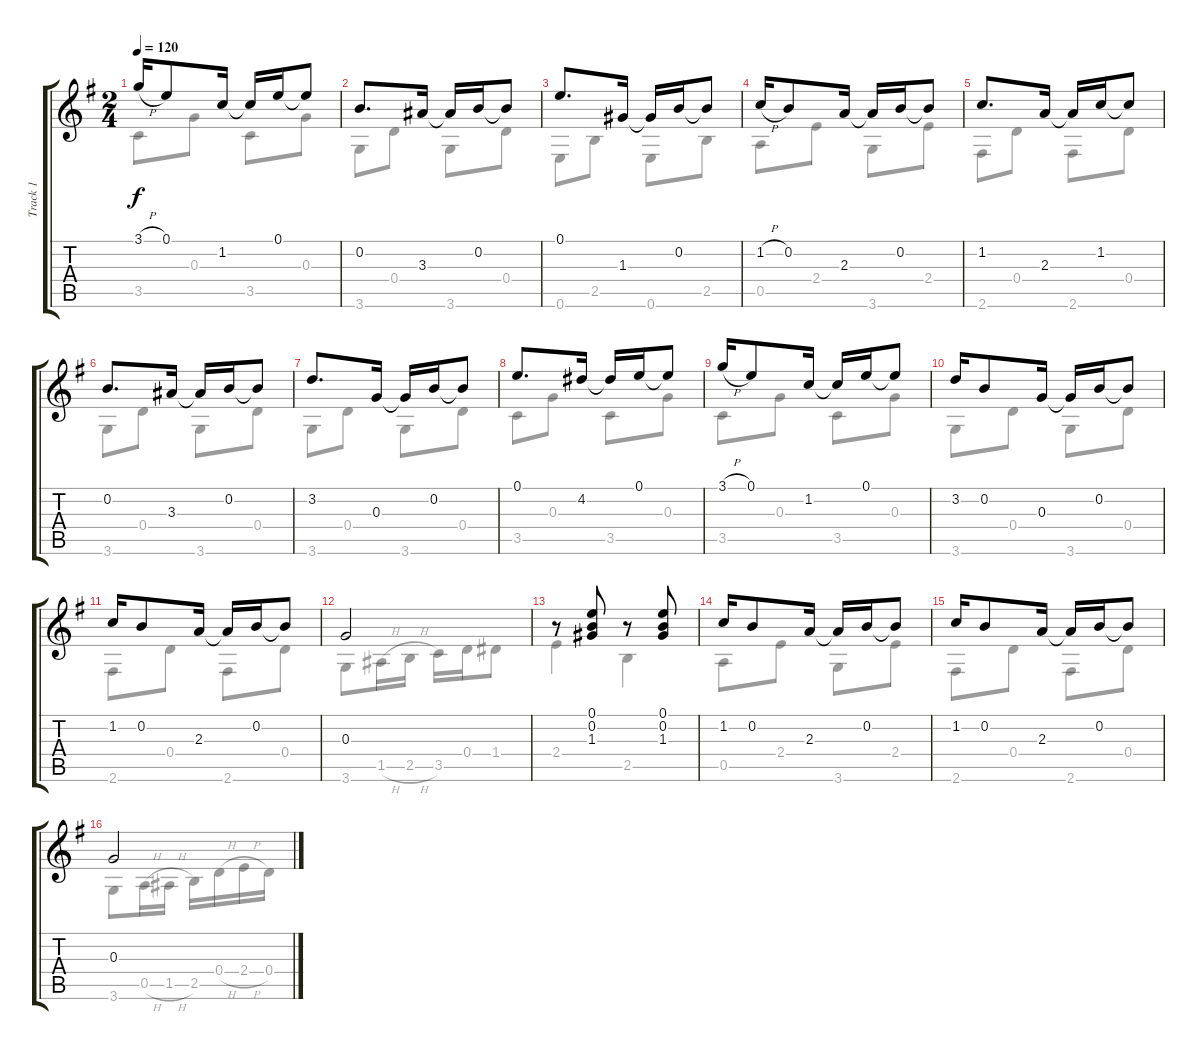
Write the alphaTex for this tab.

\track ("Track 1" "Track 1") {instrument acousticguitarsteel}
\staff {score tabs}
\tuning (E4 B3 G3 D3 A2 E2) {hide}
\voice
\ts (2 4)
\tempo 120
\clef g2
\ks g
3.1{h}.16{dy f} 0.1.8 1.2.16 1.2{t}.16 0.1.16 0.1{t}.8 |
0.2.8{d} 3.3.16 3.3{t}.16 0.2.16 0.2{t}.8 |
0.1.8{d} 1.3.16 1.3{t}.16 0.2.16 0.2{t}.8 |
1.2{h}.16 0.2.8 2.3.16 2.3{t}.16 0.2.16 0.2{t}.8 |
1.2.8{d} 2.3.16 2.3{t}.16 1.2.16 1.2{t}.8 |
0.2.8{d} 3.3.16 3.3{t}.16 0.2.16 0.2{t}.8 |
3.2.8{d} 0.3.16 0.3{t}.16 0.2.16 0.2{t}.8 |
0.1.8{d} 4.2.16 4.2{t}.16 0.1.16 0.1{t}.8 |
3.1{h}.16 0.1.8 1.2.16 1.2{t}.16 0.1.16 0.1{t}.8 |
3.2.16 0.2.8 0.3.16 0.3{t}.16 0.2.16 0.2{t}.8 |
1.2.16 0.2.8 2.3.16 2.3{t}.16 0.2.16 0.2{t}.8 |
0.3.2 |
r.8 (0.1 0.2 1.3).8 r.8 (0.1 0.2 1.3).8 |
1.2.16 0.2.8 2.3.16 2.3{t}.16 0.2.16 0.2{t}.8 |
1.2.16 0.2.8 2.3.16 2.3{t}.16 0.2.16 0.2{t}.8 |
0.3.2
\voice
\clef g2
\ottava regular
\simile none
\ks g
3.5.8{dy f} 0.3.8 3.5.8 0.3.8 |
3.6.8 0.4.8 3.6.8 0.4.8 |
0.6.8 2.5.8 0.6.8 2.5.8 |
0.5.8 2.4.8 3.6.8 2.4.8 |
2.6.8 0.4.8 2.6.8 0.4.8 |
3.6.8 0.4.8 3.6.8 0.4.8 |
3.6.8 0.4.8 3.6.8 0.4.8 |
3.5.8 0.3.8 3.5.8 0.3.8 |
3.5.8 0.3.8 3.5.8 0.3.8 |
3.6.8 0.4.8 3.6.8 0.4.8 |
2.6.8 0.4.8 2.6.8 0.4.8 |
3.6.8 1.5{h}.16 2.5{h}.16 3.5.16 0.4.16 1.4.8 |
2.4.4 2.5.4 |
0.5.8 2.4.8 3.6.8 2.4.8 |
2.6.8 0.4.8 2.6.8 0.4.8 |
3.6.8 0.5{h}.16 1.5{h}.16 2.5.16 0.4{h}.16 2.4{h}.16 0.4.16
